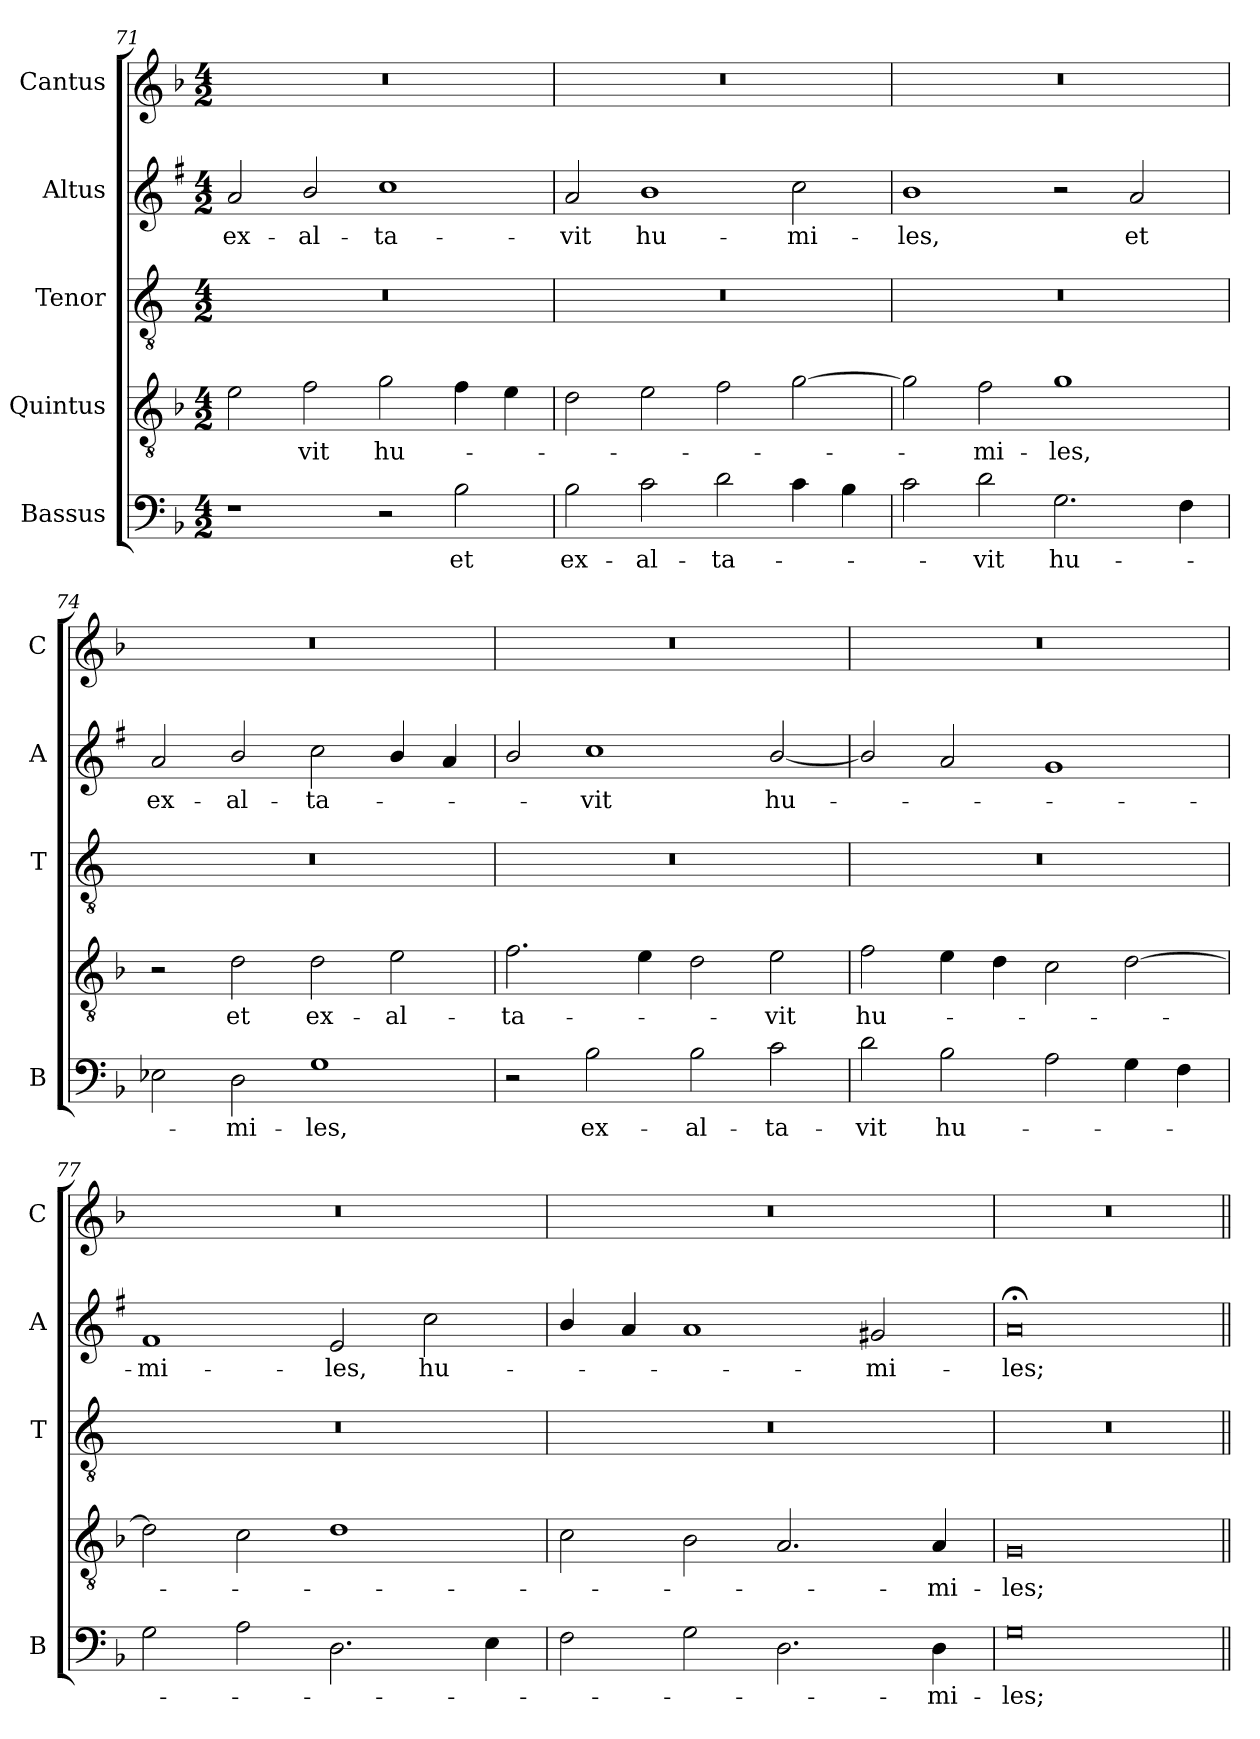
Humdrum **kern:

**kern	**text	**kern	**text	**kern	**kern	**text	**kern
*part5	*part5	*part4	*part4	*part3	*part2	*part2	*part1
*staff5	*staff5	*staff4	*staff4	*staff3	*staff2	*staff2	*staff1
*I"Bassus	*	*I"Quintus	*	*I"Tenor	*I"Altus	*	*I"Cantus
*I'B	*	*	*	*I'T	*I'A	*	*I'C
*clefF4	*	*clefGv2	*	*clefGv2	*clefG2	*	*clefG2
*	*	*	*	*ITrd4c7	*ITrd1c2	*	*
*k[b-]	*	*k[b-]	*	*k[b-]	*k[b-]	*	*k[b-]
*F:	*	*F:	*	*F:	*F:	*	*F:
*M4/2	*	*M4/2	*	*M4/2	*M4/2	*	*M4/2
=71	=71	=71	=71	=71	=71	=71	=71
!	!	!	!	!	!	!LO:LY:b	!
1r	.	2e\	.	0r	2g/	ex-	0r
!	!	!	!LO:LY:b	!	!	!LO:LY:b	!
.	.	2f\	-vit	.	2a/	-al-	.
!	!	!	!LO:LY:b	!	!	!LO:LY:b	!
2r	.	2g\	hu-	.	1b-	-ta-	.
!	!LO:LY:b	!	!	!	!	!	!
2B-\	et	4f\	.	.	.	.	.
.	.	4e\	.	.	.	.	.
=72	=72	=72	=72	=72	=72	=72	=72
!	!LO:LY:b	!	!	!	!	!LO:LY:b	!
2B-\	ex-	2d\	.	0r	2g/	-vit	0r
!	!LO:LY:b	!	!	!	!	!LO:LY:b	!
2c\	-al-	2e\	.	.	1a	hu-	.
!	!LO:LY:b	!	!	!	!	!	!
2d\	-ta-	2f\	.	.	.	.	.
!	!	!	!	!	!	!LO:LY:b	!
4c\	.	[2g\	.	.	2b-\	-mi-	.
4B-\	.	.	.	.	.	.	.
=73	=73	=73	=73	=73	=73	=73	=73
!	!	!	!	!	!	!LO:LY:b	!
2c\	.	2g\]	.	0r	1a	-les,	0r
!	!LO:LY:b	!	!LO:LY:b	!	!	!	!
2d\	-vit	2f\	-mi-	.	.	.	.
!	!LO:LY:b	!	!LO:LY:b	!	!	!	!
2.G\	hu-	1g	-les,	.	2r	.	.
!	!	!	!	!	!	!LO:LY:b	!
.	.	.	.	.	2g/	et	.
4F\	.	.	.	.	.	.	.
!!LO:PB:g=z
=74	=74	=74	=74	=74	=74	=74	=74
!	!	!	!	!	!	!LO:LY:b	!
2E-X\	.	2r	.	0r	2g/	ex-	0r
!	!LO:LY:b	!	!LO:LY:b	!	!	!LO:LY:b	!
2D\	-mi-	2d\	et	.	2a/	-al-	.
!	!LO:LY:b	!	!LO:LY:b	!	!	!LO:LY:b	!
1G	-les,	2d\	ex-	.	2b-\	-ta-	.
!	!	!	!LO:LY:b	!	!	!	!
.	.	2e\	-al-	.	4a/	.	.
.	.	.	.	.	4g/	.	.
=75	=75	=75	=75	=75	=75	=75	=75
!	!	!	!LO:LY:b	!	!	!	!
2r	.	2.f\	-ta-	0r	2a/	.	0r
!	!LO:LY:b	!	!	!	!	!LO:LY:b	!
2B-\	ex-	.	.	.	1b-	-vit	.
.	.	4e\	.	.	.	.	.
!	!LO:LY:b	!	!	!	!	!	!
2B-\	-al-	2d\	.	.	.	.	.
!	!LO:LY:b	!	!LO:LY:b	!	!	!LO:LY:b	!
2c\	-ta-	2e\	-vit	.	[2a/	hu-	.
=76	=76	=76	=76	=76	=76	=76	=76
!	!LO:LY:b	!	!LO:LY:b	!	!	!	!
2d\	-vit	2f\	hu-	0r	2a/]	.	0r
!	!LO:LY:b	!	!	!	!	!	!
2B-\	hu-	4e\	.	.	2g/	.	.
.	.	4d\	.	.	.	.	.
2A\	.	2c\	.	.	1f	.	.
4G\	.	[2d\	.	.	.	.	.
4F\	.	.	.	.	.	.	.
=77	=77	=77	=77	=77	=77	=77	=77
!	!	!	!	!	!	!LO:LY:b	!
2G\	.	2d\]	.	0r	1e	-mi-	0r
2A\	.	2c\	.	.	.	.	.
!	!	!	!	!	!	!LO:LY:b	!
2.D\	.	1d	.	.	2d/	-les,	.
!	!	!	!	!	!	!LO:LY:b	!
.	.	.	.	.	2b-\	hu-	.
4E\	.	.	.	.	.	.	.
=78	=78	=78	=78	=78	=78	=78	=78
2F\	.	2c\	.	0r	4a/	.	0r
.	.	.	.	.	4g/	.	.
2G\	.	2B-\	.	.	1g	.	.
2.D\	.	2.A/	.	.	.	.	.
!	!	!	!	!	!	!LO:LY:b	!
.	.	.	.	.	2f#X/	-mi-	.
!	!LO:LY:b	!	!LO:LY:b	!	!	!	!
4D\	-mi-	4A/	-mi-	.	.	.	.
=79	=79	=79	=79	=79	=79	=79	=79
!	!LO:LY:b	!	!LO:LY:b	!	!	!LO:LY:b	!
0G	-les;	0G	-les;	0r	0g;<	-les;	0r
=||	=||	=||	=||	=||	=||	=||	=||
*-	*-	*-	*-	*-	*-	*-	*-
